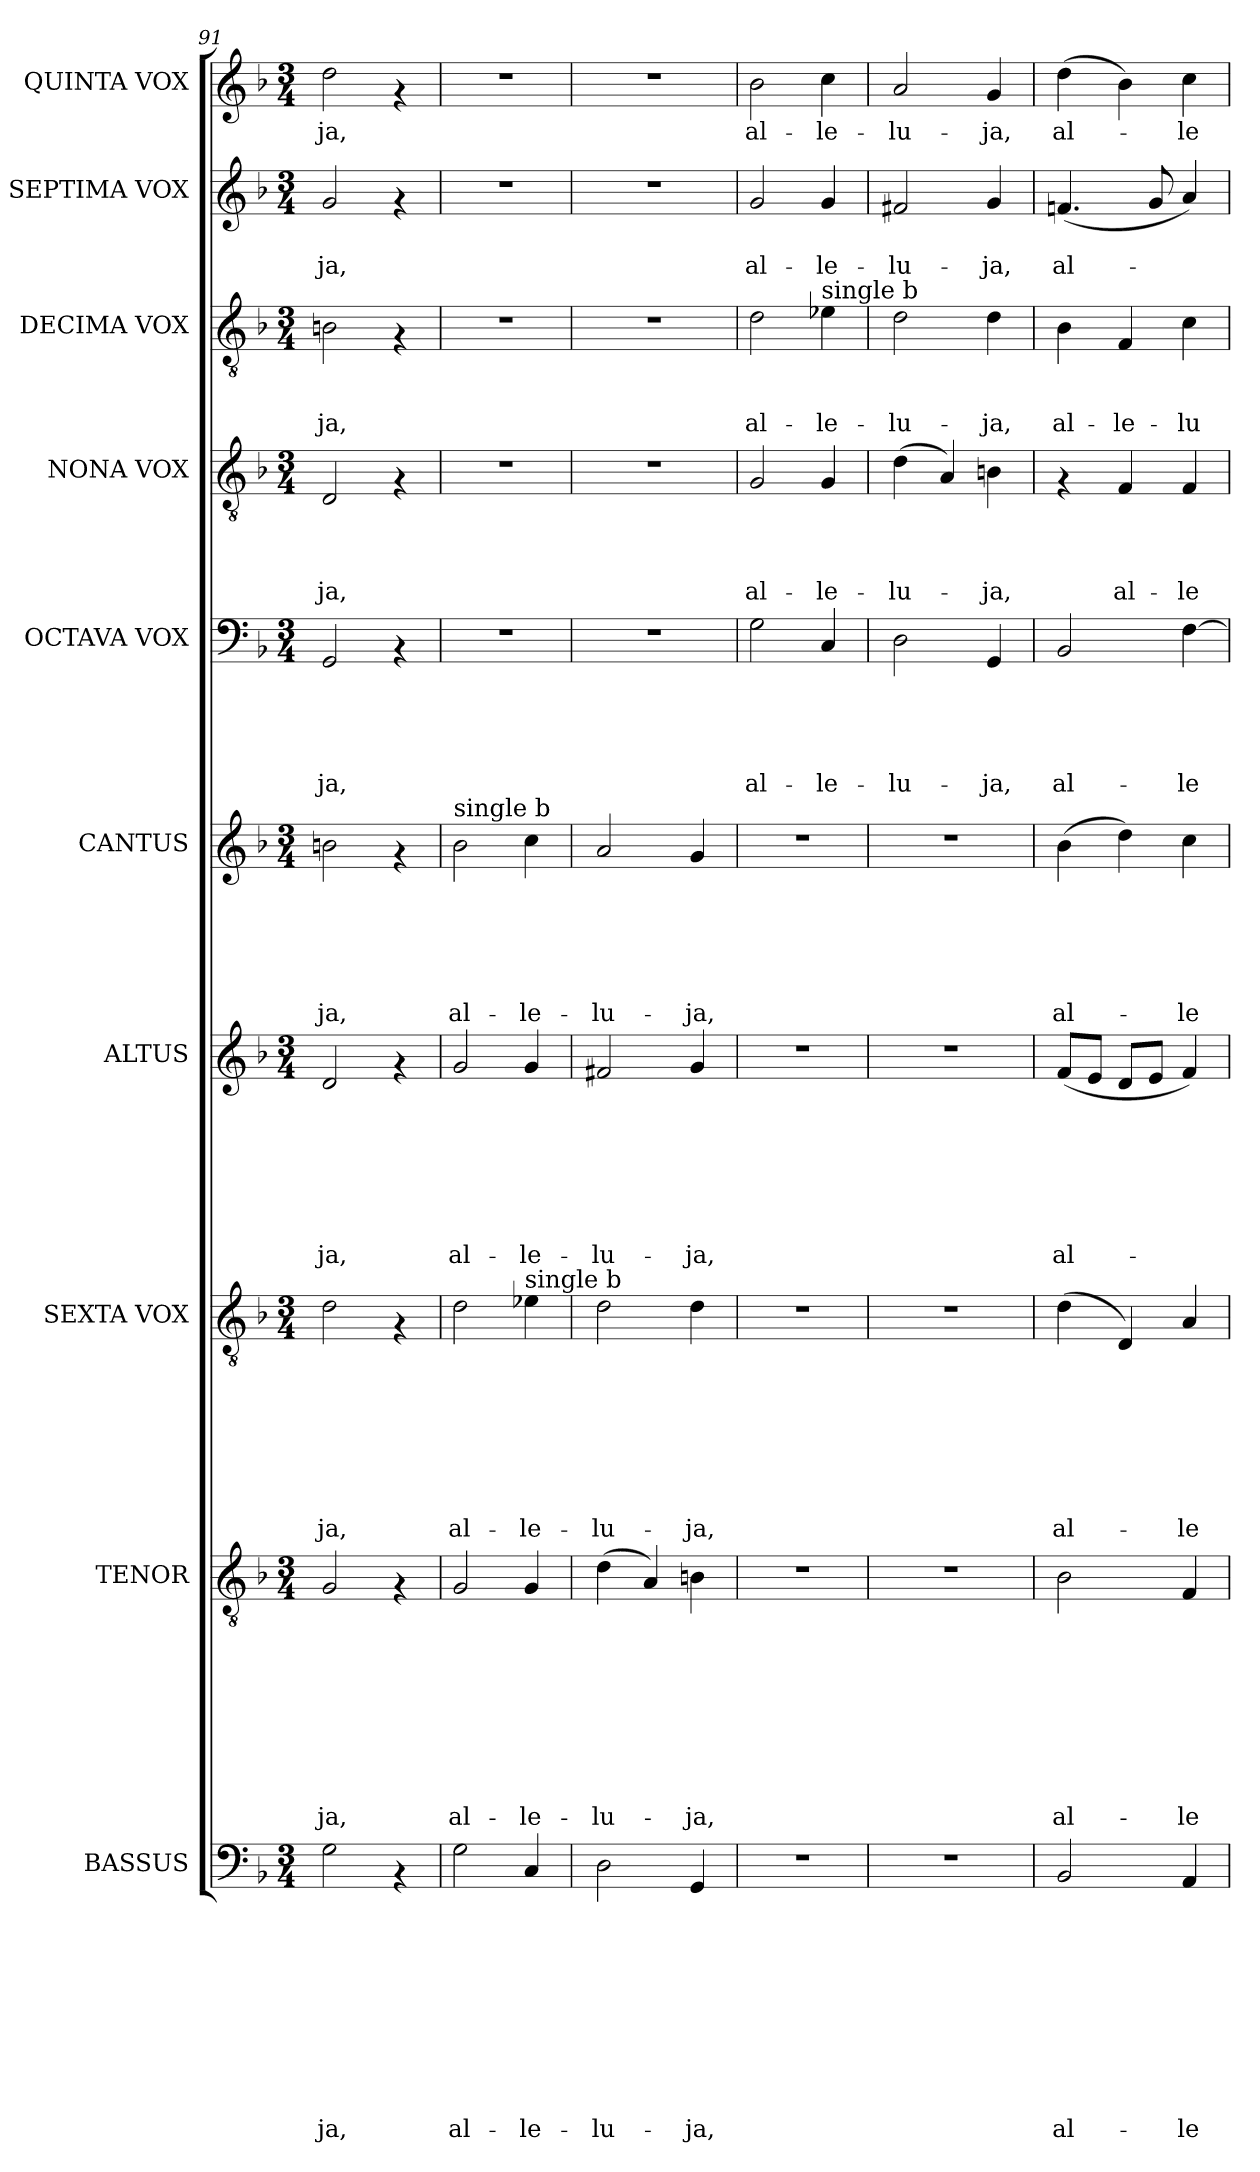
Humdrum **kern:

**kern	**text	**text	**text	**text	**text	**text	**text	**text	**text	**text	**kern	**text	**text	**text	**text	**text	**text	**text	**text	**text	**kern	**text	**text	**text	**text	**text	**text	**text	**text	**kern	**text	**text	**text	**text	**text	**text	**text	**kern	**text	**text	**text	**text	**text	**text	**kern	**text	**text	**text	**text	**text	**kern	**text	**text	**text	**text	**kern	**text	**text	**text	**kern	**text	**text	**kern	**text
*part10	*part10	*part10	*part10	*part10	*part10	*part10	*part10	*part10	*part10	*part10	*part9	*part9	*part9	*part9	*part9	*part9	*part9	*part9	*part9	*part9	*part8	*part8	*part8	*part8	*part8	*part8	*part8	*part8	*part8	*part7	*part7	*part7	*part7	*part7	*part7	*part7	*part7	*part6	*part6	*part6	*part6	*part6	*part6	*part6	*part5	*part5	*part5	*part5	*part5	*part5	*part4	*part4	*part4	*part4	*part4	*part3	*part3	*part3	*part3	*part2	*part2	*part2	*part1	*part1
*staff10	*staff10	*staff10	*staff10	*staff10	*staff10	*staff10	*staff10	*staff10	*staff10	*staff10	*staff9	*staff9	*staff9	*staff9	*staff9	*staff9	*staff9	*staff9	*staff9	*staff9	*staff8	*staff8	*staff8	*staff8	*staff8	*staff8	*staff8	*staff8	*staff8	*staff7	*staff7	*staff7	*staff7	*staff7	*staff7	*staff7	*staff7	*staff6	*staff6	*staff6	*staff6	*staff6	*staff6	*staff6	*staff5	*staff5	*staff5	*staff5	*staff5	*staff5	*staff4	*staff4	*staff4	*staff4	*staff4	*staff3	*staff3	*staff3	*staff3	*staff2	*staff2	*staff2	*staff1	*staff1
*I"BASSUS	*	*	*	*	*	*	*	*	*	*	*I"TENOR	*	*	*	*	*	*	*	*	*	*I"SEXTA VOX	*	*	*	*	*	*	*	*	*I"ALTUS	*	*	*	*	*	*	*	*I"CANTUS	*	*	*	*	*	*	*I"OCTAVA VOX	*	*	*	*	*	*I"NONA VOX	*	*	*	*	*I"DECIMA VOX	*	*	*	*I"SEPTIMA VOX	*	*	*I"QUINTA VOX	*
*clefF4	*	*	*	*	*	*	*	*	*	*	*clefGv2	*	*	*	*	*	*	*	*	*	*clefGv2	*	*	*	*	*	*	*	*	*clefG2	*	*	*	*	*	*	*	*clefG2	*	*	*	*	*	*	*clefF4	*	*	*	*	*	*clefGv2	*	*	*	*	*clefGv2	*	*	*	*clefG2	*	*	*clefG2	*
*k[b-]	*	*	*	*	*	*	*	*	*	*	*k[b-]	*	*	*	*	*	*	*	*	*	*k[b-]	*	*	*	*	*	*	*	*	*k[b-]	*	*	*	*	*	*	*	*k[b-]	*	*	*	*	*	*	*k[b-]	*	*	*	*	*	*k[b-]	*	*	*	*	*k[b-]	*	*	*	*k[b-]	*	*	*k[b-]	*
*F:	*	*	*	*	*	*	*	*	*	*	*F:	*	*	*	*	*	*	*	*	*	*F:	*	*	*	*	*	*	*	*	*F:	*	*	*	*	*	*	*	*F:	*	*	*	*	*	*	*F:	*	*	*	*	*	*F:	*	*	*	*	*F:	*	*	*	*F:	*	*	*F:	*
*M3/4	*	*	*	*	*	*	*	*	*	*	*M3/4	*	*	*	*	*	*	*	*	*	*M3/4	*	*	*	*	*	*	*	*	*M3/4	*	*	*	*	*	*	*	*M3/4	*	*	*	*	*	*	*M3/4	*	*	*	*	*	*M3/4	*	*	*	*	*M3/4	*	*	*	*M3/4	*	*	*M3/4	*
=91	=91	=91	=91	=91	=91	=91	=91	=91	=91	=91	=91	=91	=91	=91	=91	=91	=91	=91	=91	=91	=91	=91	=91	=91	=91	=91	=91	=91	=91	=91	=91	=91	=91	=91	=91	=91	=91	=91	=91	=91	=91	=91	=91	=91	=91	=91	=91	=91	=91	=91	=91	=91	=91	=91	=91	=91	=91	=91	=91	=91	=91	=91	=91	=91
!	!	!	!	!	!	!	!	!	!	!LO:LY:b:rj	!	!	!	!	!	!	!	!	!	!LO:LY:b	!	!	!	!	!	!	!	!	!LO:LY:b:rj	!	!	!	!	!	!	!	!LO:LY:b:rj	!	!	!	!	!	!	!LO:LY:b:rj	!	!	!	!	!	!LO:LY:b	!	!	!	!	!LO:LY:b	!	!	!	!LO:LY:b	!	!	!LO:LY:b	!	!LO:LY:b
2G\	.	.	.	.	.	.	.	.	.	-ja,	2G/	.	.	.	.	.	.	.	.	-ja,	2d\	.	.	.	.	.	.	.	-ja,	2d/	.	.	.	.	.	.	-ja,	2bn\	.	.	.	.	.	-ja,	2GG/	.	.	.	.	-ja,	2D/	.	.	.	-ja,	2Bn\	.	.	-ja,	2g/	.	-ja,	2dd\	-ja,
4rAA	.	.	.	.	.	.	.	.	.	.	4rF	.	.	.	.	.	.	.	.	.	4rF	.	.	.	.	.	.	.	.	4rf	.	.	.	.	.	.	.	4rf	.	.	.	.	.	.	4rAA	.	.	.	.	.	4rF	.	.	.	.	4rF	.	.	.	4rf	.	.	4rf	.
=92	=92	=92	=92	=92	=92	=92	=92	=92	=92	=92	=92	=92	=92	=92	=92	=92	=92	=92	=92	=92	=92	=92	=92	=92	=92	=92	=92	=92	=92	=92	=92	=92	=92	=92	=92	=92	=92	=92	=92	=92	=92	=92	=92	=92	=92	=92	=92	=92	=92	=92	=92	=92	=92	=92	=92	=92	=92	=92	=92	=92	=92	=92	=92	=92
!	!	!	!	!	!	!	!	!	!	!	!	!	!	!	!	!	!	!	!	!	!	!	!	!	!	!	!	!	!	!	!	!	!	!	!	!	!	!LO:TX:a:t=single b	!	!	!	!	!	!	!	!	!	!	!	!	!	!	!	!	!	!	!	!	!	!	!	!	!	!
!	!	!	!	!	!	!	!	!	!	!LO:LY:b:rj	!	!	!	!	!	!	!	!	!	!LO:LY:b	!	!	!	!	!	!	!	!	!LO:LY:b:rj	!	!	!	!	!	!	!	!LO:LY:b:rj	!	!	!	!	!	!	!LO:LY:b:rj	!	!	!	!	!	!	!	!	!	!	!	!	!	!	!	!	!	!	!	!
2G\	.	.	.	.	.	.	.	.	.	al-	2G/	.	.	.	.	.	.	.	.	al-	2d\	.	.	.	.	.	.	.	al-	2g/	.	.	.	.	.	.	al-	2b-\	.	.	.	.	.	al-	2.r	.	.	.	.	.	2.r	.	.	.	.	2.r	.	.	.	2.r	.	.	2.r	.
!	!	!	!	!	!	!	!	!	!	!	!	!	!	!	!	!	!	!	!	!	!LO:TX:a:t=single b	!	!	!	!	!	!	!	!	!	!	!	!	!	!	!	!	!	!	!	!	!	!	!	!	!	!	!	!	!	!	!	!	!	!	!	!	!	!	!	!	!	!	!
!	!	!	!	!	!	!	!	!	!	!LO:LY:b:rj	!	!	!	!	!	!	!	!	!	!LO:LY:b	!	!	!	!	!	!	!	!	!LO:LY:b:rj	!	!	!	!	!	!	!	!LO:LY:b:rj	!	!	!	!	!	!	!LO:LY:b:rj	!	!	!	!	!	!	!	!	!	!	!	!	!	!	!	!	!	!	!	!
4C/	.	.	.	.	.	.	.	.	.	-le-	4G/	.	.	.	.	.	.	.	.	-le-	4e-\	.	.	.	.	.	.	.	-le-	4g/	.	.	.	.	.	.	-le-	4cc\	.	.	.	.	.	-le-	.	.	.	.	.	.	.	.	.	.	.	.	.	.	.	.	.	.	.	.
=93	=93	=93	=93	=93	=93	=93	=93	=93	=93	=93	=93	=93	=93	=93	=93	=93	=93	=93	=93	=93	=93	=93	=93	=93	=93	=93	=93	=93	=93	=93	=93	=93	=93	=93	=93	=93	=93	=93	=93	=93	=93	=93	=93	=93	=93	=93	=93	=93	=93	=93	=93	=93	=93	=93	=93	=93	=93	=93	=93	=93	=93	=93	=93	=93
!	!	!	!	!	!	!	!	!	!	!LO:LY:b:rj	!	!	!	!	!	!	!	!	!	!LO:LY:b	!	!	!	!	!	!	!	!	!LO:LY:b:rj	!	!	!	!	!	!	!	!LO:LY:b:rj	!	!	!	!	!	!	!LO:LY:b:rj	!	!	!	!	!	!	!	!	!	!	!	!	!	!	!	!	!	!	!	!
2D\	.	.	.	.	.	.	.	.	.	-lu-	(>4d\	.	.	.	.	.	.	.	.	-lu-	2d\	.	.	.	.	.	.	.	-lu-	2f#X/	.	.	.	.	.	.	-lu-	2a/	.	.	.	.	.	-lu-	2.r	.	.	.	.	.	2.r	.	.	.	.	2.r	.	.	.	2.r	.	.	2.r	.
.	.	.	.	.	.	.	.	.	.	.	4A/)	.	.	.	.	.	.	.	.	.	.	.	.	.	.	.	.	.	.	.	.	.	.	.	.	.	.	.	.	.	.	.	.	.	.	.	.	.	.	.	.	.	.	.	.	.	.	.	.	.	.	.	.	.
!	!	!	!	!	!	!	!	!	!	!LO:LY:b:rj	!	!	!	!	!	!	!	!	!	!LO:LY:b	!	!	!	!	!	!	!	!	!LO:LY:b:rj	!	!	!	!	!	!	!	!LO:LY:b:rj	!	!	!	!	!	!	!LO:LY:b:rj	!	!	!	!	!	!	!	!	!	!	!	!	!	!	!	!	!	!	!	!
4GG/	.	.	.	.	.	.	.	.	.	-ja,	4Bn\	.	.	.	.	.	.	.	.	-ja,	4d\	.	.	.	.	.	.	.	-ja,	4g/	.	.	.	.	.	.	-ja,	4g/	.	.	.	.	.	-ja,	.	.	.	.	.	.	.	.	.	.	.	.	.	.	.	.	.	.	.	.
=94	=94	=94	=94	=94	=94	=94	=94	=94	=94	=94	=94	=94	=94	=94	=94	=94	=94	=94	=94	=94	=94	=94	=94	=94	=94	=94	=94	=94	=94	=94	=94	=94	=94	=94	=94	=94	=94	=94	=94	=94	=94	=94	=94	=94	=94	=94	=94	=94	=94	=94	=94	=94	=94	=94	=94	=94	=94	=94	=94	=94	=94	=94	=94	=94
!	!	!	!	!	!	!	!	!	!	!	!	!	!	!	!	!	!	!	!	!	!	!	!	!	!	!	!	!	!	!	!	!	!	!	!	!	!	!	!	!	!	!	!	!	!	!	!	!	!	!LO:LY:b	!	!	!	!	!LO:LY:b	!	!	!	!LO:LY:b	!	!	!LO:LY:b	!	!LO:LY:b
2.r	.	.	.	.	.	.	.	.	.	.	2.r	.	.	.	.	.	.	.	.	.	2.r	.	.	.	.	.	.	.	.	2.r	.	.	.	.	.	.	.	2.r	.	.	.	.	.	.	2G\	.	.	.	.	al-	2G/	.	.	.	al-	2d\	.	.	al-	2g/	.	al-	2b-\	al-
!	!	!	!	!	!	!	!	!	!	!	!	!	!	!	!	!	!	!	!	!	!	!	!	!	!	!	!	!	!	!	!	!	!	!	!	!	!	!	!	!	!	!	!	!	!	!	!	!	!	!	!	!	!	!	!	!LO:TX:a:t=single b	!	!	!	!	!	!	!	!
!	!	!	!	!	!	!	!	!	!	!	!	!	!	!	!	!	!	!	!	!	!	!	!	!	!	!	!	!	!	!	!	!	!	!	!	!	!	!	!	!	!	!	!	!	!	!	!	!	!	!LO:LY:b	!	!	!	!	!LO:LY:b	!	!	!	!LO:LY:b	!	!	!LO:LY:b	!	!LO:LY:b
.	.	.	.	.	.	.	.	.	.	.	.	.	.	.	.	.	.	.	.	.	.	.	.	.	.	.	.	.	.	.	.	.	.	.	.	.	.	.	.	.	.	.	.	.	4C/	.	.	.	.	-le-	4G/	.	.	.	-le-	4e-\	.	.	-le-	4g/	.	-le-	4cc\	-le-
!!LO:PB:g=z
=95	=95	=95	=95	=95	=95	=95	=95	=95	=95	=95	=95	=95	=95	=95	=95	=95	=95	=95	=95	=95	=95	=95	=95	=95	=95	=95	=95	=95	=95	=95	=95	=95	=95	=95	=95	=95	=95	=95	=95	=95	=95	=95	=95	=95	=95	=95	=95	=95	=95	=95	=95	=95	=95	=95	=95	=95	=95	=95	=95	=95	=95	=95	=95	=95
!	!	!	!	!	!	!	!	!	!	!	!	!	!	!	!	!	!	!	!	!	!	!	!	!	!	!	!	!	!	!	!	!	!	!	!	!	!	!	!	!	!	!	!	!	!	!	!	!	!	!LO:LY:b	!	!	!	!	!LO:LY:b	!	!	!	!LO:LY:b	!	!	!LO:LY:b	!	!LO:LY:b
2.r	.	.	.	.	.	.	.	.	.	.	2.r	.	.	.	.	.	.	.	.	.	2.r	.	.	.	.	.	.	.	.	2.r	.	.	.	.	.	.	.	2.r	.	.	.	.	.	.	2D\	.	.	.	.	-lu-	(>4d\	.	.	.	-lu-	2d\	.	.	-lu-	2f#X/	.	-lu-	2a/	-lu-
.	.	.	.	.	.	.	.	.	.	.	.	.	.	.	.	.	.	.	.	.	.	.	.	.	.	.	.	.	.	.	.	.	.	.	.	.	.	.	.	.	.	.	.	.	.	.	.	.	.	.	4A/)	.	.	.	.	.	.	.	.	.	.	.	.	.
!	!	!	!	!	!	!	!	!	!	!	!	!	!	!	!	!	!	!	!	!	!	!	!	!	!	!	!	!	!	!	!	!	!	!	!	!	!	!	!	!	!	!	!	!	!	!	!	!	!	!LO:LY:b	!	!	!	!	!LO:LY:b	!	!	!	!LO:LY:b	!	!	!LO:LY:b	!	!LO:LY:b
.	.	.	.	.	.	.	.	.	.	.	.	.	.	.	.	.	.	.	.	.	.	.	.	.	.	.	.	.	.	.	.	.	.	.	.	.	.	.	.	.	.	.	.	.	4GG/	.	.	.	.	-ja,	4Bn\	.	.	.	-ja,	4d\	.	.	-ja,	4g/	.	-ja,	4g/	-ja,
=96	=96	=96	=96	=96	=96	=96	=96	=96	=96	=96	=96	=96	=96	=96	=96	=96	=96	=96	=96	=96	=96	=96	=96	=96	=96	=96	=96	=96	=96	=96	=96	=96	=96	=96	=96	=96	=96	=96	=96	=96	=96	=96	=96	=96	=96	=96	=96	=96	=96	=96	=96	=96	=96	=96	=96	=96	=96	=96	=96	=96	=96	=96	=96	=96
!	!	!	!	!	!	!	!	!	!	!LO:LY:b:rj	!	!	!	!	!	!	!	!	!	!LO:LY:b	!	!	!	!	!	!	!	!	!LO:LY:b:rj	!	!	!	!	!	!	!	!LO:LY:b:rj	!	!	!	!	!	!	!LO:LY:b:rj	!	!	!	!	!	!LO:LY:b	!	!	!	!	!	!	!	!	!LO:LY:b	!	!	!LO:LY:b	!	!LO:LY:b
2BB-/	.	.	.	.	.	.	.	.	.	al-	2B-\	.	.	.	.	.	.	.	.	al-	(>4d\	.	.	.	.	.	.	.	al-	(<8f/L	.	.	.	.	.	.	al-	(>4b-\	.	.	.	.	.	al-	2BB-/	.	.	.	.	al-	4rF	.	.	.	.	4B-\	.	.	al-	(<4.fn/	.	al-	(>4dd\	al-
.	.	.	.	.	.	.	.	.	.	.	.	.	.	.	.	.	.	.	.	.	.	.	.	.	.	.	.	.	.	8e/J	.	.	.	.	.	.	.	.	.	.	.	.	.	.	.	.	.	.	.	.	.	.	.	.	.	.	.	.	.	.	.	.	.	.
!	!	!	!	!	!	!	!	!	!	!	!	!	!	!	!	!	!	!	!	!	!	!	!	!	!	!	!	!	!	!	!	!	!	!	!	!	!	!	!	!	!	!	!	!	!	!	!	!	!	!	!	!	!	!	!LO:LY:b	!	!	!	!LO:LY:b	!	!	!	!	!
.	.	.	.	.	.	.	.	.	.	.	.	.	.	.	.	.	.	.	.	.	4D/)	.	.	.	.	.	.	.	.	8d/L	.	.	.	.	.	.	.	4dd\)	.	.	.	.	.	.	.	.	.	.	.	.	4F/	.	.	.	al-	4F/	.	.	-le-	.	.	.	4b-\)	.
.	.	.	.	.	.	.	.	.	.	.	.	.	.	.	.	.	.	.	.	.	.	.	.	.	.	.	.	.	.	8e/J	.	.	.	.	.	.	.	.	.	.	.	.	.	.	.	.	.	.	.	.	.	.	.	.	.	.	.	.	.	8g/	.	.	.	.
!	!	!	!	!	!	!	!	!	!	!LO:LY:b:rj	!	!	!	!	!	!	!	!	!	!LO:LY:b	!	!	!	!	!	!	!	!	!LO:LY:b:rj	!	!	!	!	!	!	!	!	!	!	!	!	!	!	!LO:LY:b:rj	!	!	!	!	!	!LO:LY:b	!	!	!	!	!LO:LY:b	!	!	!	!LO:LY:b	!	!	!	!	!LO:LY:b
4AA/	.	.	.	.	.	.	.	.	.	-le-	4F/	.	.	.	.	.	.	.	.	-le-	4A/	.	.	.	.	.	.	.	-le-	4f/)	.	.	.	.	.	.	.	4cc\	.	.	.	.	.	-le-	[>4F\	.	.	.	.	-le-	4F/	.	.	.	-le-	4c\	.	.	-lu-	4a/)	.	.	4cc\	-le-
=	=	=	=	=	=	=	=	=	=	=	=	=	=	=	=	=	=	=	=	=	=	=	=	=	=	=	=	=	=	=	=	=	=	=	=	=	=	=	=	=	=	=	=	=	=	=	=	=	=	=	=	=	=	=	=	=	=	=	=	=	=	=	=	=
*-	*-	*-	*-	*-	*-	*-	*-	*-	*-	*-	*-	*-	*-	*-	*-	*-	*-	*-	*-	*-	*-	*-	*-	*-	*-	*-	*-	*-	*-	*-	*-	*-	*-	*-	*-	*-	*-	*-	*-	*-	*-	*-	*-	*-	*-	*-	*-	*-	*-	*-	*-	*-	*-	*-	*-	*-	*-	*-	*-	*-	*-	*-	*-	*-
